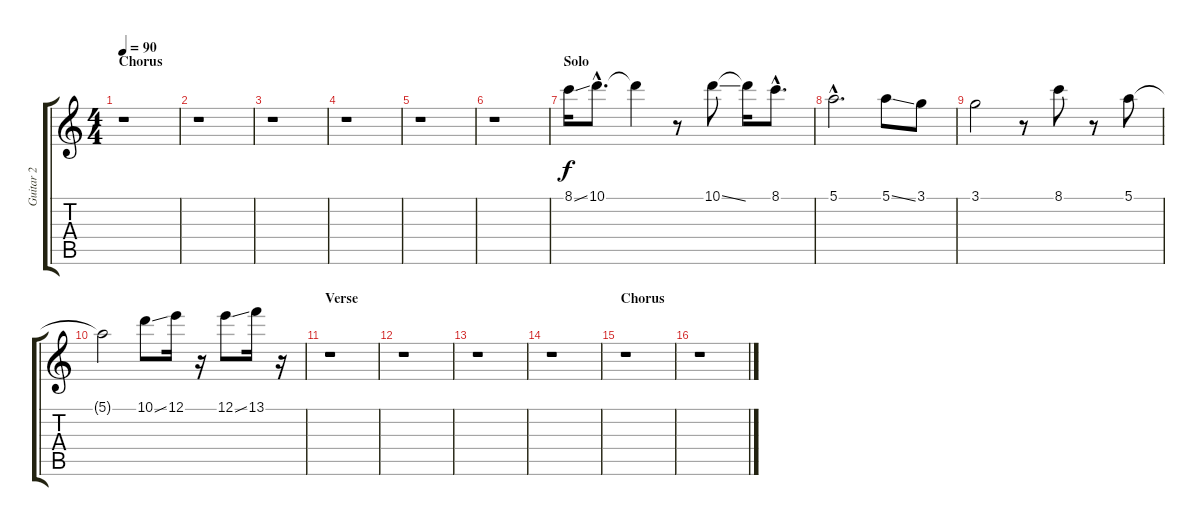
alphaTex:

\track ("Guitar 2" "Guitar 2") {instrument electricguitarjazz}
\staff {score tabs}
\tuning (E4 B3 G3 D3 A2 E2) {hide}
\ts (4 4)
\section ("" "Chorus")
\tempo 90
\clef g2
\ks c
r.1{dy f} |
r.1 |
r.1 |
r.1 |
r.1 |
r.1 |
\section ("" "Solo")
8.1{ss}.16 10.1{hac}.8{d} 10.1{t}.4 r.8 10.1{ss}.8 10.1{t}.16 8.1{hac}.8{d} |
5.1{hac}.2{d} 5.1{ss}.8 3.1.8 |
3.1.2 r.8 8.1.8 r.8 5.1.8 |
5.1{t}.2 10.1{ss}.8 12.1.16 r.16 12.1{ss}.8 13.1.16 r.16 |
\section ("" "Verse")
r.1 |
r.1 |
r.1 |
r.1 |
\section ("" "Chorus")
r.1 |
r.1
